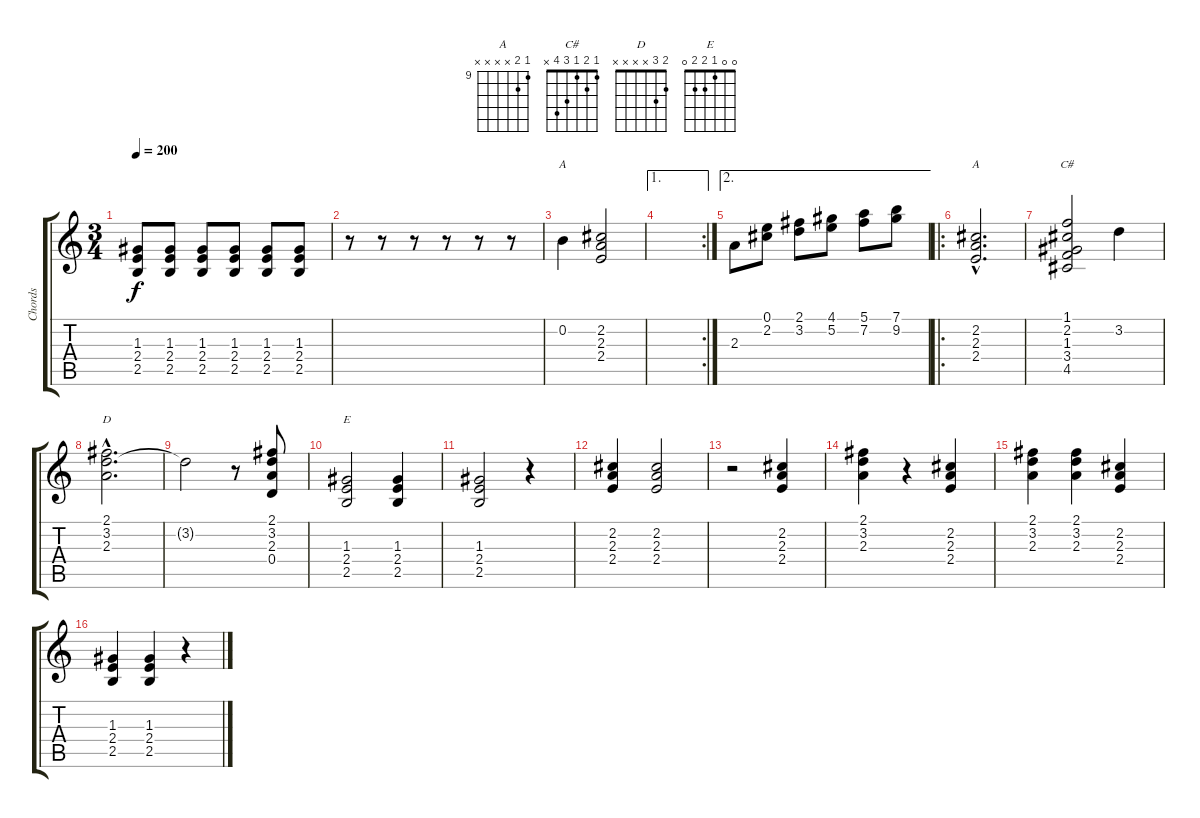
\track ("Chords" "Chords") {instrument acousticguitarnylon}
\staff {score tabs}
\tuning (E4 B3 G3 D3 A2 E2) {hide}
\chord ("A" 0 2 2 2 0 x)
\chord ("A" 9 10 x x x x) {firstfret 9}
\chord ("C#" 1 2 1 3 4 x)
\chord ("D" 2 3 x x x x)
\chord ("E" 0 0 1 2 2 0)
\ts (3 4)
\tempo 200
\clef g2
\ks c
(1.3 2.4 2.5).8{dy f} (1.3 2.4 2.5).8 (1.3 2.4 2.5).8 (1.3 2.4 2.5).8 (1.3 2.4 2.5).8 (1.3 2.4 2.5).8 |
r.8 r.8 r.8 r.8 r.8 r.8 |
0.2.4{ch "A"} (2.2 2.3 2.4).2 |
\ae 1
\rc 2
|
\ae 2
2.3.8 (0.1 2.2).8 (2.1 3.2).8 (4.1 5.2).8 (5.1 7.2).8 (7.1 9.2).8 |
\ro
(2.2{hac} 2.3{hac} 2.4{hac}).2{d ch "A"} |
(1.1 2.2 1.3 3.4 4.5).2{ch "C#"} 3.2.4 |
(2.1{hac} 3.2{hac} 2.3{hac}).2{d ch "D"} |
3.2{t}.2 r.8 (2.1 3.2 2.3 0.4).8 |
(1.3 2.4 2.5).2{ch "E"} (1.3 2.4 2.5).4 |
(1.3 2.4 2.5).2 r.4 |
(2.2 2.3 2.4).4 (2.2 2.3 2.4).2 |
r.2 (2.2 2.3 2.4).4 |
(2.1 3.2 2.3).4 r.4 (2.2 2.3 2.4).4 |
(2.1 3.2 2.3).4 (2.1 3.2 2.3).4 (2.2 2.3 2.4).4 |
(1.3 2.4 2.5).4 (1.3 2.4 2.5).4 r.4
